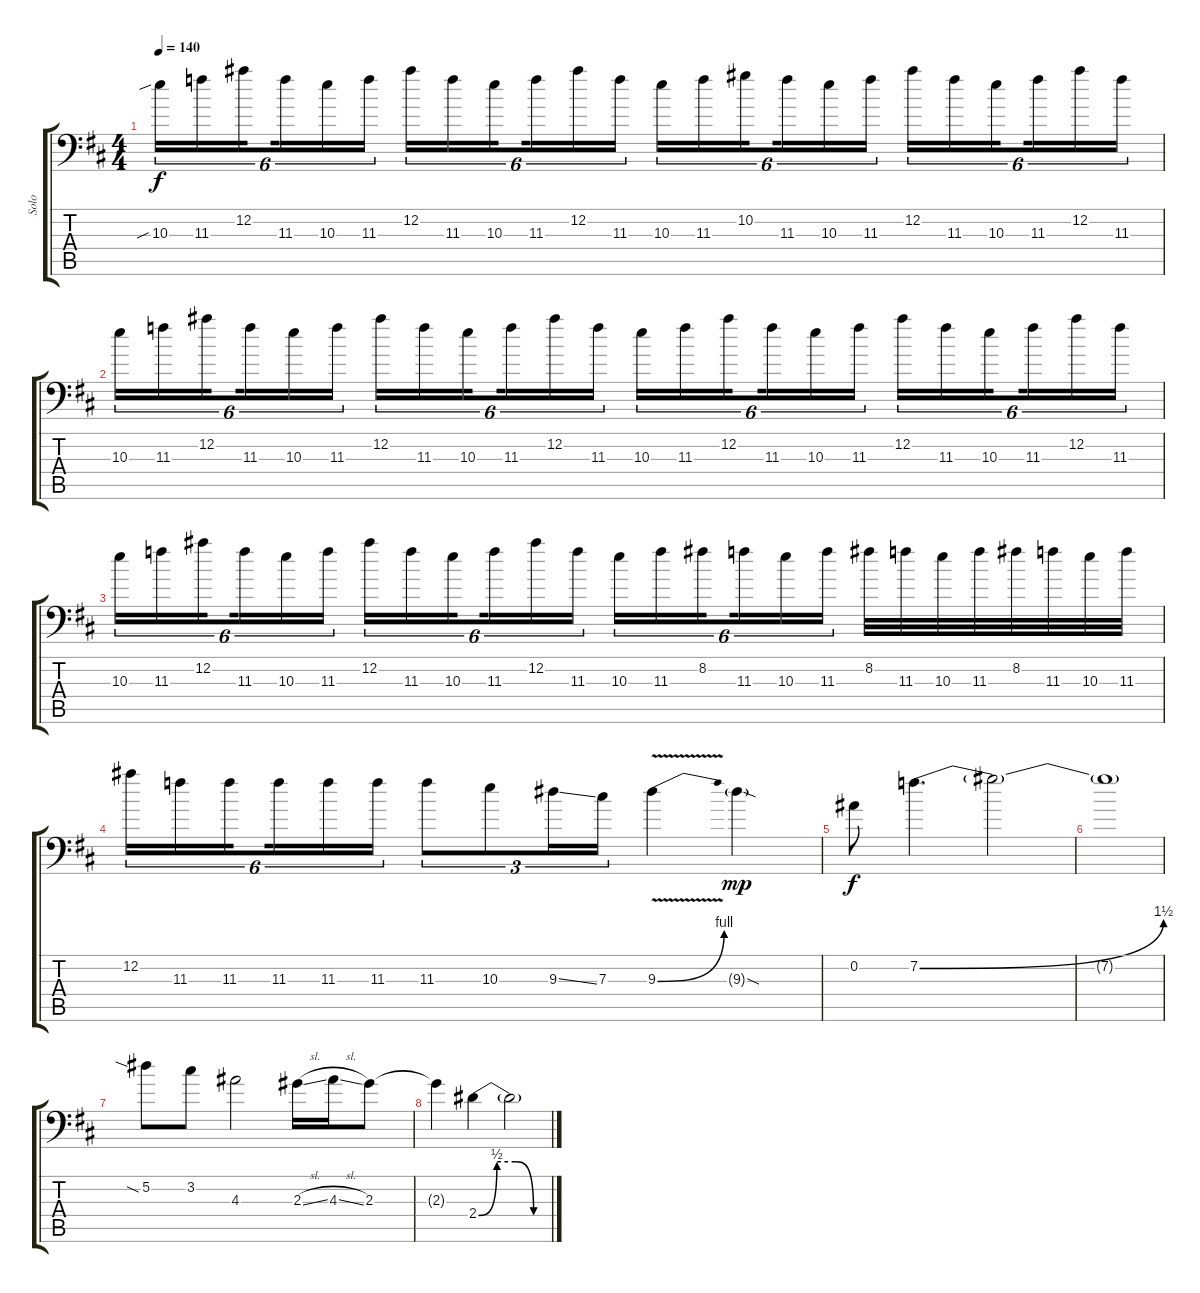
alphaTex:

\track ("Solo" "Solo") {instrument distortionguitar}
\staff {score tabs}
\tuning (Eb4 Bb3 Gb3 Db3 Ab2 Bb1) {hide}
\ts (4 4)
\tempo 140
\clef f4
\ks d
10.3{sib}.16{tu (6 4) dy f} 11.3.16{tu (6 4)} 12.2.16{tu (6 4) beam splitsecondary} 11.3.16{tu (6 4)} 10.3.16{tu (6 4)} 11.3.16{tu (6 4)} 12.2.16{tu (6 4)} 11.3.16{tu (6 4)} 10.3.16{tu (6 4) beam splitsecondary} 11.3.16{tu (6 4)} 12.2.16{tu (6 4)} 11.3.16{tu (6 4)} 10.3.16{tu (6 4)} 11.3.16{tu (6 4)} 10.2.16{tu (6 4) beam splitsecondary} 11.3.16{tu (6 4)} 10.3.16{tu (6 4)} 11.3.16{tu (6 4)} 12.2.16{tu (6 4)} 11.3.16{tu (6 4)} 10.3.16{tu (6 4) beam splitsecondary} 11.3.16{tu (6 4)} 12.2.16{tu (6 4)} 11.3.16{tu (6 4)} |
10.3.16{tu (6 4)} 11.3.16{tu (6 4)} 12.2.16{tu (6 4) beam splitsecondary} 11.3.16{tu (6 4)} 10.3.16{tu (6 4)} 11.3.16{tu (6 4)} 12.2.16{tu (6 4)} 11.3.16{tu (6 4)} 10.3.16{tu (6 4) beam splitsecondary} 11.3.16{tu (6 4)} 12.2.16{tu (6 4)} 11.3.16{tu (6 4)} 10.3.16{tu (6 4)} 11.3.16{tu (6 4)} 12.2.16{tu (6 4) beam splitsecondary} 11.3.16{tu (6 4)} 10.3.16{tu (6 4)} 11.3.16{tu (6 4)} 12.2.16{tu (6 4)} 11.3.16{tu (6 4)} 10.3.16{tu (6 4) beam splitsecondary} 11.3.16{tu (6 4)} 12.2.16{tu (6 4)} 11.3.16{tu (6 4)} |
10.3.16{tu (6 4)} 11.3.16{tu (6 4)} 12.2.16{tu (6 4) beam splitsecondary} 11.3.16{tu (6 4)} 10.3.16{tu (6 4)} 11.3.16{tu (6 4)} 12.2.16{tu (6 4)} 11.3.16{tu (6 4)} 10.3.16{tu (6 4) beam splitsecondary} 11.3.16{tu (6 4)} 12.2.16{tu (6 4)} 11.3.16{tu (6 4)} 10.3.16{tu (6 4)} 11.3.16{tu (6 4)} 8.2.16{tu (6 4) beam splitsecondary} 11.3.16{tu (6 4)} 10.3.16{tu (6 4)} 11.3.16{tu (6 4)} 8.2.32 11.3.32 10.3.32 11.3.32 8.2.32 11.3.32 10.3.32 11.3.32 |
12.2.16{tu (6 4)} 11.3.16{tu (6 4)} 11.3.16{tu (6 4) beam splitsecondary} 11.3.16{tu (6 4)} 11.3.16{tu (6 4)} 11.3.16{tu (6 4)} 11.3.8{tu (3 2)} 10.3.8{tu (3 2)} 9.3{ss}.16{tu (3 2)} 7.3.16{tu (3 2)} 9.3{be (bend 0 0 60 4) v}.4 9.3{sod g}.4{dy mp} |
0.2.8{dy f} 7.2{be (bend 0 0 60 6)}.4{d} 7.2{t}.2 |
7.2{t}.1 |
5.2{sia}.8 3.2.8 4.3.2 2.3{sl}.16 4.3{sl}.16 2.3.8 |
2.3{t}.4 2.4{be (custom 0 0 15 2 30 2 45 0 60 0)}.4 2.4{t}.2
